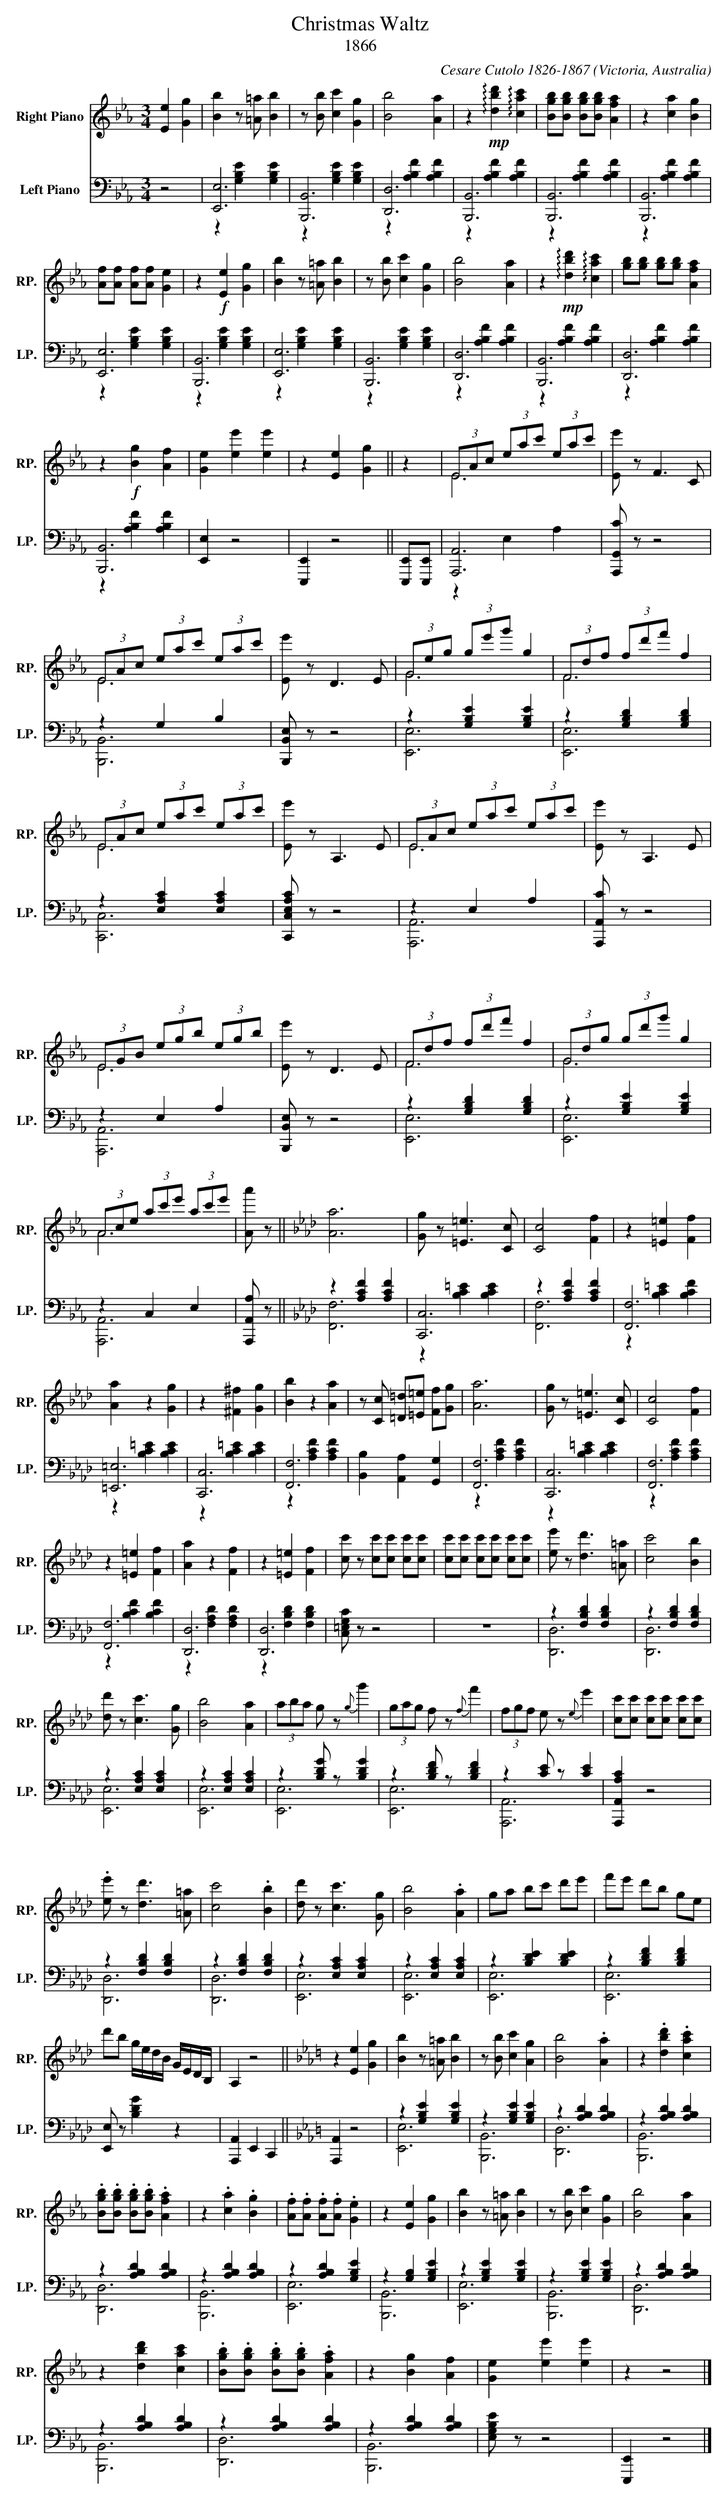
X:1
T:Christmas Waltz
T:1866
C:Cesare Cutolo 1826-1867
O:Victoria, Australia
%%score ( 1 2 ) ( 3 4 )
L:1/4
M:3/4
K:Eb
V:1 treble nm="Right Piano" snm="RP."
V:2 treble
V:3 bass nm="Left Piano" snm="LP."
V:4 bass
V:1
[Ee] [Gg] | [Bb] z/ [=A=a]/ [Bb] | z/ [Bb]/ [cc'] [Gg] | [Bb]2 [Aa] |
z!mp! !arpeggio![dbd'] !arpeggio![cac'] | [Bgb]/[Bgb]/ [Bgb]/[Bgb]/ [Afa] | z [ca] [Bg] |$
[Af]/[Af]/ [Af]/[Af]/ [Ge] | z!f! [Ee] [Gg] | [Bb] z/ [=A=a]/ [Bb] | z/ [Bb]/ [cc'] [Gg] |
[Bb]2 [Aa] | z!mp! !arpeggio![dbd'] !arpeggio![cac'] | [gb]/[gb]/ [gb]/[gb]/ [Afa] |$
z!f! [Bg] [Af] | [Ge] [ee'] [ee'] | z [Ee] [Gg] || z | (3E/A/c/ (3e/a/c'/ (3e/a/c'/ |
[Ee']/ z/ F3/2 C/ |$ (3E/A/c/ (3e/a/c'/ (3e/a/c'/ | [Ee']/ z/ D3/2 E/ | (3G/e/g/ (3g/e'/g'/ g |
(3F/d/f/ (3f/d'/f'/ f |$ (3E/A/c/ (3e/a/c'/ (3e/a/c'/ | [Ee']/ z/ A,3/2 E/ |
(3E/A/c/ (3e/a/c'/ (3e/a/c'/ | [Ee']/ z/ A,3/2 E/ |$ (3E/G/B/ (3e/g/b/ (3e/g/b/ |
[Ee']/ z/ D3/2 E/ | (3F/d/f/ (3f/d'/f'/ f | (3G/d/g/ (3g/d'/g'/ g |$
(3A/c/e/ (3a/c'/e'/ (3a/c'/e'/ | [Aa']/ z/ ||[K:Ab] [Aa]3 | [Gg]/ z/ [=E=e]3/2 [Cc]/ |
[Cc]2 [Ff] | z [=E=e] [Ff] |$ [Aa] z [Gg] | z [^F^f] [Gg] | [Bb] z [Aa] |
z/ [Cc]/ [=D=d]/[=E=e]/ [Ff]/[Gg]/ | [Aa]3 | [Gg]/ z/ [=E=e]3/2 [Cc]/ | [Cc]2 [Ff] |$
z [=E=e] [Ff] | [Aa] z [Ff] | z [=E=e] [Ff] | [cc']/ z/ [cc']/[cc']/ [cc']/[cc']/ |
[cc']/[cc']/ [cc']/[cc']/ [cc']/[cc']/ | [ee']/ z/ [dd']3/2 [=A=a]/ | [cc']2 [Bb] |$
[dd']/ z/ [cc']3/2 [Gg]/ | [Bb]2 [Aa] | (3a/b/a/ g/ z/{g} g' | (3g/a/g/ f/ z/{f} f' |
(3f/g/f/ e/ z/{e} e' | [cc']/[cc']/ [cc']/[cc']/ [cc']/[cc']/ |$ .[ee']/ z/ [dd']3/2 [=A=a]/ |
[cc']2 .[Bb] | [dd']/ z/ [cc']3/2 [Gg]/ | [Bb]2 .[Aa] | g/a/ b/c'/ d'/e'/ | f'/e'/ d'/b/ g/e/ |$
d'/b/ g/4e/4d/4B/4 G/4E/4D/4B,/4 | A, z2 ||[K:Eb] z [Ee] [Gg] | [Bb] z/ [=A=a]/ [Bb] |
z/ [Bb]/ [cc'] [Ag] | [Bb]2 .[Aa] | z .[dbd'] .[cac'] |$ .[Bgb]/.[Bgb]/ .[Bgb]/.[Bgb]/ .[Afa] |
z .[ca] .[Bg] | .[Af]/.[Af]/ .[Af]/.[Af]/ .[Ge] | z [Ee] [Gg] | [Bb] z/ [=A=a]/ [Bb] |
z/ [Bb]/ [cc'] [Gg] | [Bb]2 [Aa] |$ z [dbd'] [cac'] | .[Bgb]/.[Bgb]/ .[Bgb]/.[Bgb]/ .[Afa] |
z [Bg] [Af] | [Ge] [ee'] [ee'] | z z2 |]
V:2
x2 | x3 | x3 | x3 | x3 | x3 | x3 |$ x3 | x3 | x3 | x3 | x3 | x3 | x3 |$ x3 | x3 | x3 || x | E3 |
x3 |$ E3 | x3 | G3 | F3 |$ E3 | x3 | E3 | x3 |$ E3 | x3 | F3 | G3 |$ A3 | x ||[K:Ab] x3 | x3 |
x3 | x3 |$ x3 | x3 | x3 | x3 | x3 | x3 | x3 |$ x3 | x3 | x3 | x3 | x3 | x3 | x3 |$ x3 | x3 | x3 |
x3 | x3 | x3 |$ x3 | x3 | x3 | x3 | x3 | x3 |$ x3 | x3 ||[K:Eb] x3 | x3 | x3 | x3 | x3 |$ x3 |
x3 | x3 | x3 | x3 | x3 | x3 |$ x3 | x3 | x3 | x3 | x3 |]
V:3
z2 | [E,,E,]3 | [B,,,B,,]3 | [D,,D,]3 | [B,,,B,,]3 | [B,,,B,,]3 | [B,,,B,,]3 |$ [E,,E,]3 |
[B,,,B,,]3 | [E,,E,]3 | [B,,,B,,]3 | [D,,D,]3 | [B,,,B,,]3 | [D,,D,]3 |$ [B,,,B,,]3 | [E,,E,] z2 |
[E,,,E,,] z2 || [E,,,E,,]/[E,,,E,,]/ | [A,,,A,,]3 | [A,,,G,,C]/ z/ z2 |$ z G, B, |
[B,,,B,,E,]/ z/ z2 | z [G,B,E] [G,B,E] | z [G,B,D] [G,B,D] |$ z [E,A,C] [E,A,C] |
[C,,C,E,A,C]/ z/ z2 | z E, A, | [A,,,A,,C]/ z/ z2 |$ z E, A, | [B,,,B,,E,]/ z/ z2 |
z [G,B,D] [G,B,D] | z [G,B,E] [G,B,E] |$ z C, E, | [A,,,A,,A,]/ z/ ||[K:Ab] z [A,CF] [A,CF] |
[C,,C,]3 | z [A,CF] [A,CF] | [F,,F,]3 |$ [=E,,=E,]3 | [C,,C,]3 | [F,,F,]3 |
[B,,B,] [A,,A,] [G,,G,] | [F,,F,]3 | [C,,C,]3 | [F,,F,]3 |$ [F,,F,]3 | [D,,D,]3 | [D,,D,]3 |
[C,=E,G,C]/ z/ z2 | z3 | z [F,B,D] [F,B,D] | z [F,B,D] [F,B,D] |$ z [E,A,C] [E,A,C] |
z [E,A,C] [E,A,C] | z [B,DG]/ z/ [B,DG] | z [B,DF]/ z/ [B,DF] | z [CE]/ z/ [CE] |
[A,,,A,,A,C] z2 |$ z [F,B,D] [F,B,D] | z [F,B,D] [F,B,D] | z [E,A,C] [E,A,C] | z [E,A,C] [E,A,C] |
z [B,DE] [B,DE] | z [B,DF] [B,DF] |$ [E,,E,]/ z/ [B,DG] z | [A,,,A,,] E,, C,, ||
[K:Eb] [A,,,A,,] z2 | z [G,B,E] [G,B,E] | z [G,B,E] [G,B,E] | z [A,B,D] [A,B,D] |
z [A,B,D] [A,B,D] |$ z [A,B,D] [A,B,D] | z [A,B,D] [A,B,D] | z [A,B,D] [G,B,E] |
z [G,B,] [G,B,E] | z [G,B,E] [G,B,E] | z [G,B,E] [G,B,E] | z [A,B,D] [A,B,D] |$
z [A,B,D] [A,B,D] | z [A,B,D] [A,B,D] | z [A,B,D] [A,B,D] | [E,G,B,E]/ z/ z2 | [E,,,E,,] z2 |]
V:4
x2 | z [G,B,E] [G,B,E] | z [G,B,E] [G,B,E] | z [A,B,F] [A,B,F] | z [A,B,F] [A,B,F] |
z [A,B,F] [A,B,F] | z [A,B,F] [A,B,F] |$ z [G,B,E] [G,B,E] | z [G,B,E] [G,B,E] |
z [G,B,E] [G,B,E] | z [G,B,E] [G,B,E] | z [A,B,F] [A,B,F] | z [A,B,F] [A,B,F] |
z [A,B,F] [A,B,F] |$ z [A,B,F] [A,B,F] | x3 | x3 || x | z E, A, | x3 |$ [B,,,B,,]3 | x3 |
[E,,E,]3 | [E,,E,]3 |$ [C,,C,]3 | x3 | [A,,,A,,]3 | x3 |$ [A,,,A,,]3 | x3 | [E,,E,]3 | [E,,E,]3 |$
[A,,,A,,]3 | x ||[K:Ab] [F,,F,]3 | z [B,C=E] [B,CE] | [F,,F,]3 | z [B,C=E] [B,CF] |$
z [B,C=E] [B,CE] | z [B,C=E] [B,CE] | z [A,CF] [A,CF] | x3 | z [A,CF] [A,CF] | z [B,C=E] [B,CE] |
z [A,CF] [A,CF] |$ z [B,CF] [B,CF] | z [F,A,D] [F,A,D] | z [F,B,D] [F,B,D] | x3 | x3 | [D,,D,]3 |
[D,,D,]3 |$ [E,,E,]3 | [E,,E,]3 | [E,,E,]3 | [E,,E,]3 | [A,,,A,,]3 | x3 |$ [D,,D,]3 | [D,,D,]3 |
[E,,E,]3 | [E,,E,]3 | [E,,E,]3 | [E,,E,]3 |$ x3 | x3 ||[K:Eb] x3 | [E,,E,]3 | [B,,,B,,]3 |
[D,,D,]3 | [B,,,B,,]3 |$ [D,,D,]3 | [B,,,B,,]3 | [E,,E,]3 | [B,,,B,,]3 | [E,,E,]3 | [B,,,B,,]3 |
[D,,D,]3 |$ [B,,,B,,]3 | [D,,D,]3 | [B,,,B,,]3 | x3 | x3 |]
